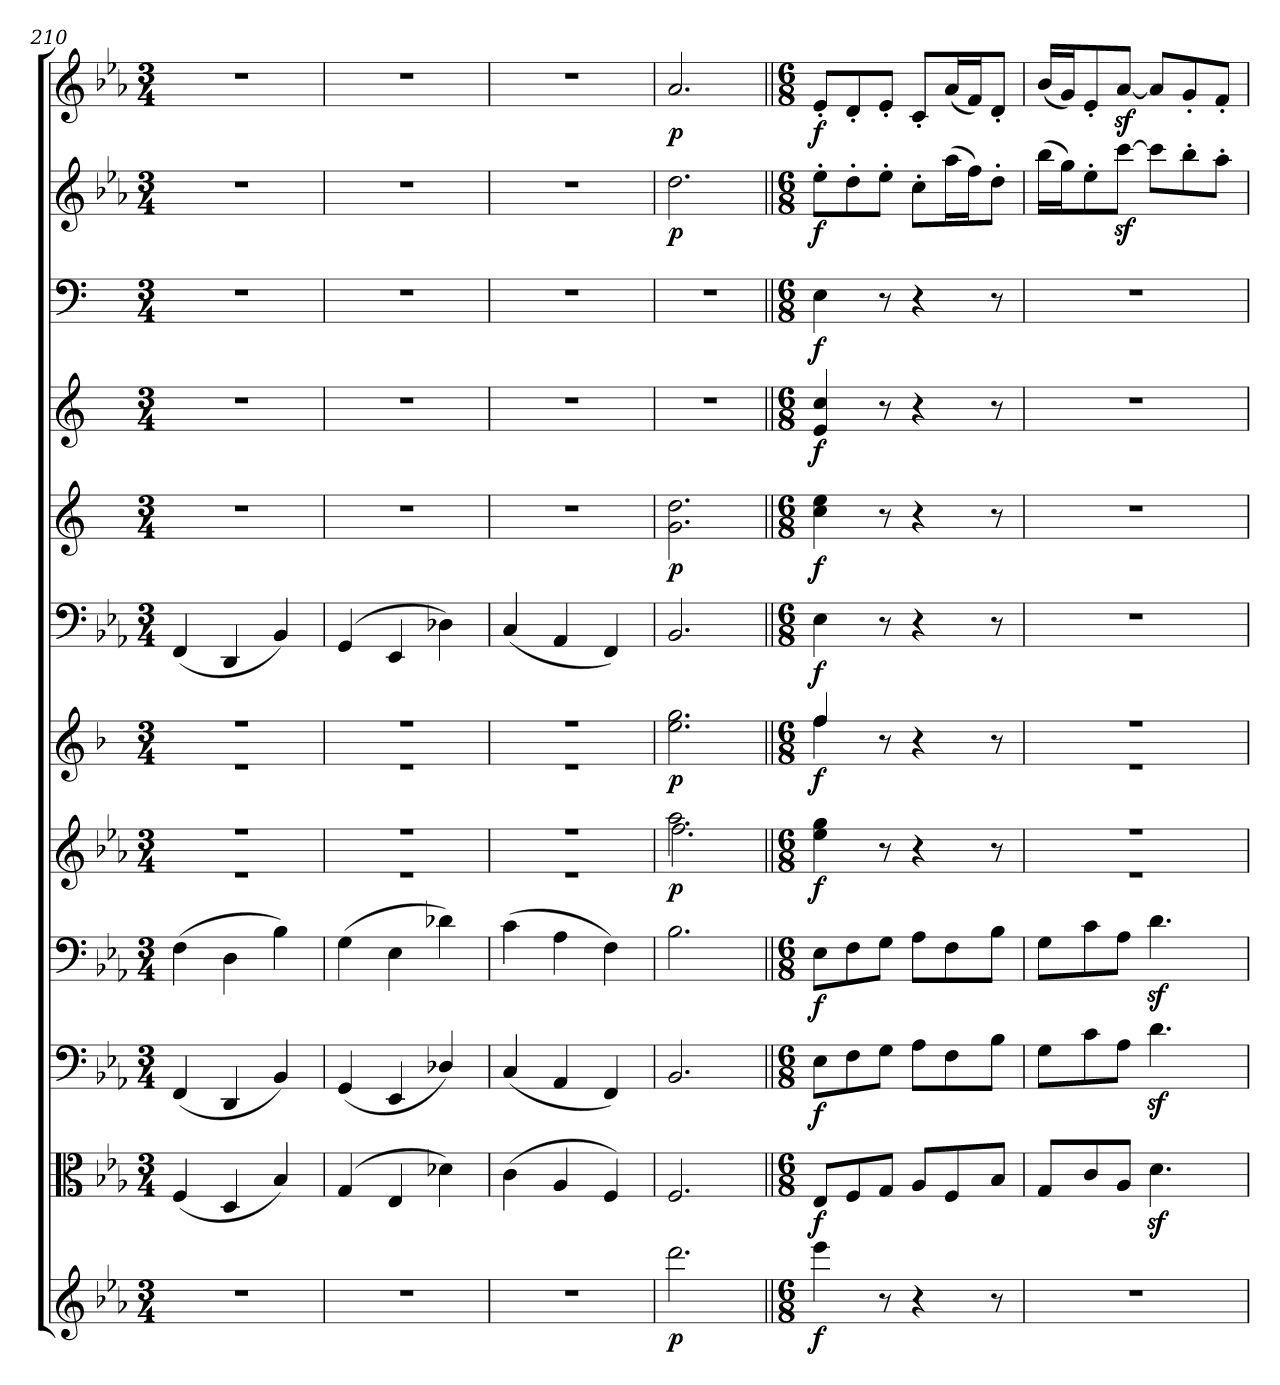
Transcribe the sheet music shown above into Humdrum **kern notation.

**kern	**dynam	**kern	**dynam	**kern	**dynam	**kern	**dynam	**kern	**dynam	**kern	**dynam	**kern	**dynam	**kern	**dynam	**kern	**dynam	**kern	**dynam	**kern	**dynam	**kern	**dynam
*part12	*part12	*part11	*part11	*part10	*part10	*part9	*part9	*part8	*part8	*part7	*part7	*part6	*part6	*part5	*part5	*part4	*part4	*part3	*part3	*part2	*part2	*part1	*part1
*staff12	*staff12	*staff11	*staff11	*staff10	*staff10	*staff9	*staff9	*staff8	*staff8	*staff7	*staff7	*staff6	*staff6	*staff5	*staff5	*staff4	*staff4	*staff3	*staff3	*staff2	*staff2	*staff1	*staff1
*clefG2	*	*clefC3	*	*clefF4	*	*clefF4	*	*clefG2	*	*clefG2	*	*clefF4	*	*clefG2	*	*clefG2	*	*clefF4	*	*clefG2	*	*clefG2	*
*k[b-e-a-]	*	*k[b-e-a-]	*	*k[b-e-a-]	*	*k[b-e-a-]	*	*k[b-e-a-]	*	*k[b-]	*	*k[b-e-a-]	*	*k[]	*	*k[]	*	*k[]	*	*k[b-e-a-]	*	*k[b-e-a-]	*
*c:	*	*c:	*	*c:	*	*c:	*	*c:	*	*	*	*c:	*	*	*	*	*	*	*	*c:	*	*c:	*
*M3/4	*	*M3/4	*	*M3/4	*	*M3/4	*	*M3/4	*	*M3/4	*	*M3/4	*	*M3/4	*	*M3/4	*	*M3/4	*	*M3/4	*	*M3/4	*
=210	=210	=210	=210	=210	=210	=210	=210	=210	=210	=210	=210	=210	=210	=210	=210	=210	=210	=210	=210	=210	=210	=210	=210
*	*	*	*	*	*	*	*	*^	*	*^	*	*	*	*	*	*	*	*	*	*	*	*	*
2.r	.	(4F/	.	(4FF/	.	(4F\	.	2.r	2.r	.	2.r	2.r	.	(4FF/	.	2.r	.	2.r	.	2.r	.	2.r	.	2.r	.
.	.	4D/	.	4DD/	.	4D\	.	.	.	.	.	.	.	4DD/	.	.	.	.	.	.	.	.	.	.	.
.	.	4B-/)	.	4BB-/)	.	4B-\)	.	.	.	.	.	.	.	4BB-/)	.	.	.	.	.	.	.	.	.	.	.
=211	=211	=211	=211	=211	=211	=211	=211	=211	=211	=211	=211	=211	=211	=211	=211	=211	=211	=211	=211	=211	=211	=211	=211	=211	=211
2.r	.	(4G/	.	(4GG/	.	(4G\	.	2.r	2.r	.	2.r	2.r	.	(4GG/	.	2.r	.	2.r	.	2.r	.	2.r	.	2.r	.
.	.	4E-/	.	4EE-/	.	4E-\	.	.	.	.	.	.	.	4EE-/	.	.	.	.	.	.	.	.	.	.	.
.	.	4d-X\)	.	4D-X/)	.	4d-X\)	.	.	.	.	.	.	.	4D-X\)	.	.	.	.	.	.	.	.	.	.	.
=212	=212	=212	=212	=212	=212	=212	=212	=212	=212	=212	=212	=212	=212	=212	=212	=212	=212	=212	=212	=212	=212	=212	=212	=212	=212
2.r	.	(4c\	.	(4C/	.	(4c\	.	2.r	2.r	.	2.r	2.r	.	(4C/	.	2.r	.	2.r	.	2.r	.	2.r	.	2.r	.
.	.	4A-/	.	4AA-/	.	4A-\	.	.	.	.	.	.	.	4AA-/	.	.	.	.	.	.	.	.	.	.	.
.	.	4F/)	.	4FF/)	.	4F\)	.	.	.	.	.	.	.	4FF/)	.	.	.	.	.	.	.	.	.	.	.
*	*	*	*	*	*	*	*	*	*	*	*v	*v	*	*	*	*	*	*	*	*	*	*	*	*	*
=213	=213	=213	=213	=213	=213	=213	=213	=213	=213	=213	=213	=213	=213	=213	=213	=213	=213	=213	=213	=213	=213	=213	=213	=213
2.ddd\	p	2.F/	.	2.BB-/	.	2.B-\	.	2.aa-\	2.ff\	p	2.ee\ 2.gg\	p	2.BB-/	.	2.g\ 2.dd\	p	2.r	.	2.r	.	2.dd\	p	2.a-/	p
*	*	*	*	*	*	*	*	*v	*v	*	*	*	*	*	*	*	*	*	*	*	*	*	*	*
=214||	=214||	=214||	=214||	=214||	=214||	=214||	=214||	=214||	=214||	=214||	=214||	=214||	=214||	=214||	=214||	=214||	=214||	=214||	=214||	=214||	=214||	=214||	=214||
*M6/8	*	*M6/8	*	*M6/8	*	*M6/8	*	*M6/8	*	*M6/8	*	*M6/8	*	*M6/8	*	*M6/8	*	*M6/8	*	*M6/8	*	*M6/8	*
*	*	*	*	*	*	*	*	*	*	*^	*	*	*	*	*	*	*	*	*	*	*	*	*
4eee-\	f	8E-/L	f	8E-\L	f	8E-\L	f	4ee-\ 4gg\	f	4ff/	4ff\	f	4E-\	f	4cc\ 4ee\	f	4e/ 4cc/	f	4E\	f	8ee-'\L	f	8e-'/L	f
.	.	8F/	.	8F\	.	8F\	.	.	.	.	.	.	.	.	.	.	.	.	.	.	8dd'\	.	8d'/	.
8r	.	8G/J	.	8G\J	.	8G\J	.	8r	.	2ryy	8r	.	8r	.	8r	.	8r	.	8r	.	8ee-'\J	.	8e-'/J	.
4r	.	8A-/L	.	8A-\L	.	8A-\L	.	4r	.	.	4r	.	4r	.	4r	.	4r	.	4r	.	8cc'\L	.	8c'/L	.
.	.	8F/	.	8F\	.	8F\	.	.	.	.	.	.	.	.	.	.	.	.	.	.	(16aa-\L	.	(16a-/L	.
.	.	.	.	.	.	.	.	.	.	.	.	.	.	.	.	.	.	.	.	.	16ff\J)	.	16f/J)	.
8r	.	8B-/J	.	8B-\J	.	8B-\J	.	8r	.	.	8r	.	8r	.	8r	.	8r	.	8r	.	8dd'\J	.	8d'/J	.
=215	=215	=215	=215	=215	=215	=215	=215	=215	=215	=215	=215	=215	=215	=215	=215	=215	=215	=215	=215	=215	=215	=215	=215	=215
*	*	*	*	*	*	*	*	*^	*	*	*	*	*	*	*	*	*	*	*	*	*	*	*	*
2.r	.	8G/L	.	8G\L	.	8G\L	.	2.r	2.r	.	2.r	2.r	.	2.r	.	2.r	.	2.r	.	2.r	.	(16bb-\LL	.	(16b-/LL	.
.	.	.	.	.	.	.	.	.	.	.	.	.	.	.	.	.	.	.	.	.	.	16gg\J)	.	16g/J)	.
.	.	8c/	.	8c\	.	8c\	.	.	.	.	.	.	.	.	.	.	.	.	.	.	.	8ee-'\	.	8e-'/	.
.	.	8A-/J	.	8A-\J	.	8A-\J	.	.	.	.	.	.	.	.	.	.	.	.	.	.	.	[8cccz\J	.	[8a-z/J	.
.	.	4.dz\	.	4.dz\	.	4.dz\	.	.	.	.	.	.	.	.	.	.	.	.	.	.	.	8ccc\L]	.	8a-/L]	.
.	.	.	.	.	.	.	.	.	.	.	.	.	.	.	.	.	.	.	.	.	.	8bb-'\	.	8g'/	.
.	.	.	.	.	.	.	.	.	.	.	.	.	.	.	.	.	.	.	.	.	.	8aa-'\J	.	8f'/J	.
*	*	*	*	*	*	*	*	*v	*v	*	*	*	*	*	*	*	*	*	*	*	*	*	*	*	*
*	*	*	*	*	*	*	*	*	*	*v	*v	*	*	*	*	*	*	*	*	*	*	*	*	*
=	=	=	=	=	=	=	=	=	=	=	=	=	=	=	=	=	=	=	=	=	=	=	=
*-	*-	*-	*-	*-	*-	*-	*-	*-	*-	*-	*-	*-	*-	*-	*-	*-	*-	*-	*-	*-	*-	*-	*-
